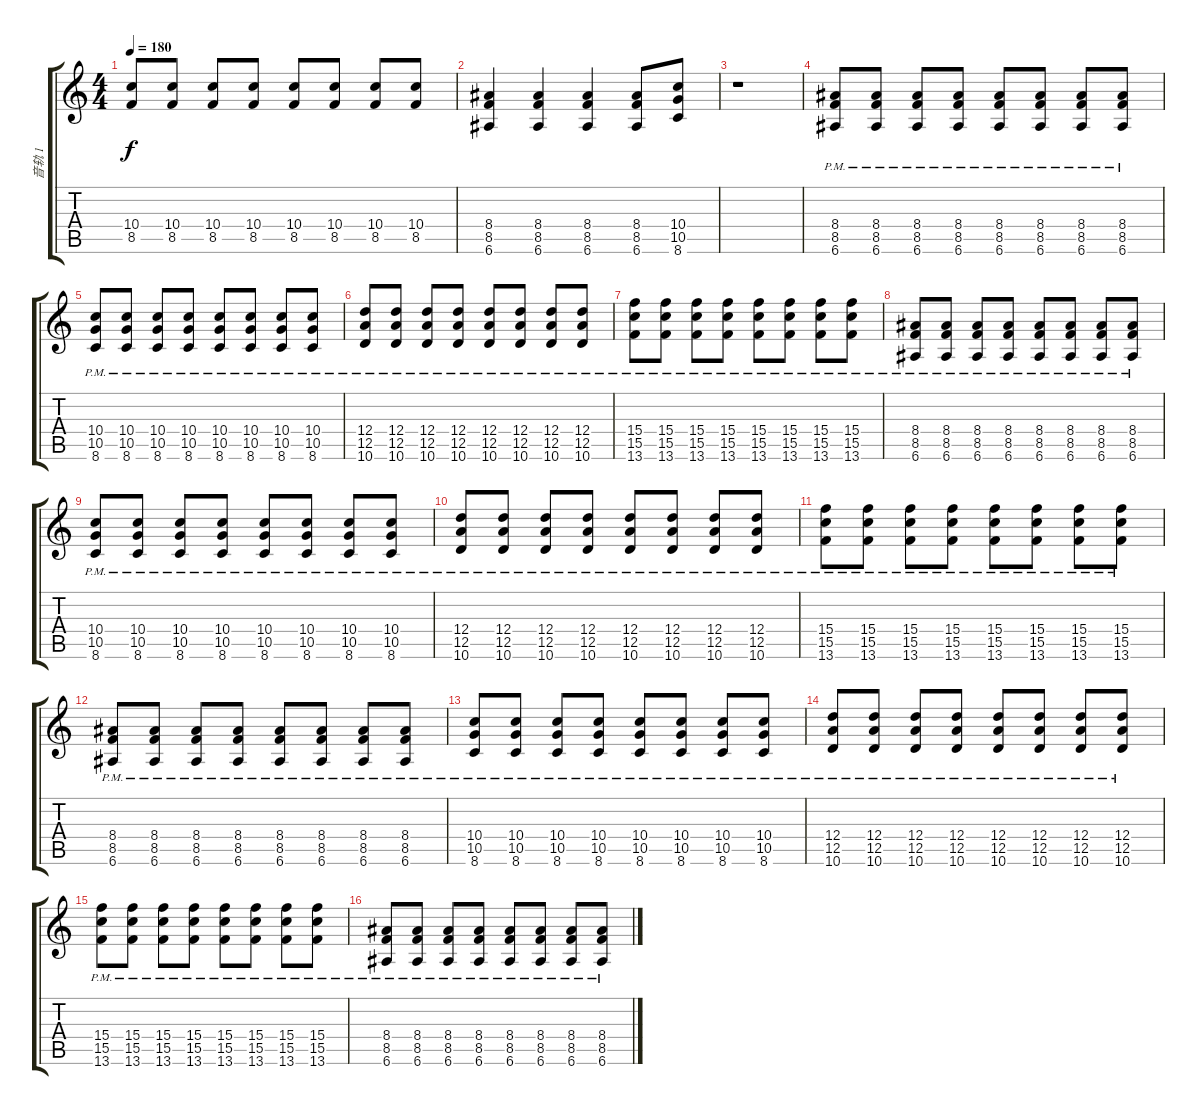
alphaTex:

\track ("音轨 1" "音轨 1") {instrument overdrivenguitar}
\staff {score tabs}
\tuning (E4 B3 G3 D3 A2 E2) {hide}
\ts (4 4)
\tempo 180
\clef g2
\ks c
(10.4 8.5).8{dy f} (10.4 8.5).8 (10.4 8.5).8 (10.4 8.5).8 (10.4 8.5).8 (10.4 8.5).8 (10.4 8.5).8 (10.4 8.5).8 |
(8.4 8.5 6.6).4 (8.4 8.5 6.6).4 (8.4 8.5 6.6).4 (8.4 8.5 6.6).8 (10.4 10.5 8.6).8 |
r.1 |
(8.4{pm} 8.5{pm} 6.6{pm}).8 (8.4{pm} 8.5 6.6{pm}).8 (8.4{pm} 8.5{pm} 6.6{pm}).8 (8.4{pm} 8.5{pm} 6.6{pm}).8 (8.4{pm} 8.5{pm} 6.6{pm}).8 (8.4{pm} 8.5{pm} 6.6{pm}).8 (8.4{pm} 8.5{pm} 6.6{pm}).8 (8.4{pm} 8.5{pm} 6.6{pm}).8 |
(10.4{pm} 10.5{pm} 8.6{pm}).8 (10.4{pm} 10.5{pm} 8.6{pm}).8 (10.4{pm} 10.5{pm} 8.6{pm}).8 (10.4{pm} 10.5{pm} 8.6{pm}).8 (10.4{pm} 10.5{pm} 8.6{pm}).8 (10.4{pm} 10.5{pm} 8.6{pm}).8 (10.4{pm} 10.5{pm} 8.6{pm}).8 (10.4{pm} 10.5{pm} 8.6{pm}).8 |
(12.4{pm} 12.5{pm} 10.6{pm}).8 (12.4{pm} 12.5{pm} 10.6{pm}).8 (12.4{pm} 12.5{pm} 10.6{pm}).8 (12.4{pm} 12.5{pm} 10.6{pm}).8 (12.4{pm} 12.5{pm} 10.6{pm}).8 (12.4{pm} 12.5{pm} 10.6{pm}).8 (12.4{pm} 12.5{pm} 10.6{pm}).8 (12.4{pm} 12.5{pm} 10.6{pm}).8 |
(15.4{pm} 15.5{pm} 13.6{pm}).8 (15.4{pm} 15.5{pm} 13.6{pm}).8 (15.4{pm} 15.5{pm} 13.6{pm}).8 (15.4{pm} 15.5{pm} 13.6{pm}).8 (15.4{pm} 15.5{pm} 13.6{pm}).8 (15.4{pm} 15.5{pm} 13.6{pm}).8 (15.4{pm} 15.5{pm} 13.6{pm}).8 (15.4{pm} 15.5{pm} 13.6{pm}).8 |
(8.4{pm} 8.5{pm} 6.6{pm}).8 (8.4{pm} 8.5 6.6{pm}).8 (8.4{pm} 8.5{pm} 6.6{pm}).8 (8.4{pm} 8.5{pm} 6.6{pm}).8 (8.4{pm} 8.5{pm} 6.6{pm}).8 (8.4{pm} 8.5{pm} 6.6{pm}).8 (8.4{pm} 8.5{pm} 6.6{pm}).8 (8.4{pm} 8.5{pm} 6.6{pm}).8 |
(10.4{pm} 10.5{pm} 8.6{pm}).8 (10.4{pm} 10.5{pm} 8.6{pm}).8 (10.4{pm} 10.5{pm} 8.6{pm}).8 (10.4{pm} 10.5{pm} 8.6{pm}).8 (10.4{pm} 10.5{pm} 8.6{pm}).8 (10.4{pm} 10.5{pm} 8.6{pm}).8 (10.4{pm} 10.5{pm} 8.6{pm}).8 (10.4{pm} 10.5{pm} 8.6{pm}).8 |
(12.4{pm} 12.5{pm} 10.6{pm}).8 (12.4{pm} 12.5{pm} 10.6{pm}).8 (12.4{pm} 12.5{pm} 10.6{pm}).8 (12.4{pm} 12.5{pm} 10.6{pm}).8 (12.4{pm} 12.5{pm} 10.6{pm}).8 (12.4{pm} 12.5{pm} 10.6{pm}).8 (12.4{pm} 12.5{pm} 10.6{pm}).8 (12.4{pm} 12.5{pm} 10.6{pm}).8 |
(15.4{pm} 15.5{pm} 13.6{pm}).8 (15.4{pm} 15.5{pm} 13.6{pm}).8 (15.4{pm} 15.5{pm} 13.6{pm}).8 (15.4{pm} 15.5{pm} 13.6{pm}).8 (15.4{pm} 15.5{pm} 13.6{pm}).8 (15.4{pm} 15.5{pm} 13.6{pm}).8 (15.4{pm} 15.5{pm} 13.6{pm}).8 (15.4{pm} 15.5{pm} 13.6{pm}).8 |
(8.4{pm} 8.5{pm} 6.6{pm}).8 (8.4{pm} 8.5 6.6{pm}).8 (8.4{pm} 8.5{pm} 6.6{pm}).8 (8.4{pm} 8.5{pm} 6.6{pm}).8 (8.4{pm} 8.5{pm} 6.6{pm}).8 (8.4{pm} 8.5{pm} 6.6{pm}).8 (8.4{pm} 8.5{pm} 6.6{pm}).8 (8.4{pm} 8.5{pm} 6.6{pm}).8 |
(10.4{pm} 10.5{pm} 8.6{pm}).8 (10.4{pm} 10.5{pm} 8.6{pm}).8 (10.4{pm} 10.5{pm} 8.6{pm}).8 (10.4{pm} 10.5{pm} 8.6{pm}).8 (10.4{pm} 10.5{pm} 8.6{pm}).8 (10.4{pm} 10.5{pm} 8.6{pm}).8 (10.4{pm} 10.5{pm} 8.6{pm}).8 (10.4{pm} 10.5{pm} 8.6{pm}).8 |
(12.4{pm} 12.5{pm} 10.6{pm}).8 (12.4{pm} 12.5{pm} 10.6{pm}).8 (12.4{pm} 12.5{pm} 10.6{pm}).8 (12.4{pm} 12.5{pm} 10.6{pm}).8 (12.4{pm} 12.5{pm} 10.6{pm}).8 (12.4{pm} 12.5{pm} 10.6{pm}).8 (12.4{pm} 12.5{pm} 10.6{pm}).8 (12.4{pm} 12.5{pm} 10.6{pm}).8 |
(15.4{pm} 15.5{pm} 13.6{pm}).8 (15.4{pm} 15.5{pm} 13.6{pm}).8 (15.4{pm} 15.5{pm} 13.6{pm}).8 (15.4{pm} 15.5{pm} 13.6{pm}).8 (15.4{pm} 15.5{pm} 13.6{pm}).8 (15.4{pm} 15.5{pm} 13.6{pm}).8 (15.4{pm} 15.5{pm} 13.6{pm}).8 (15.4{pm} 15.5{pm} 13.6{pm}).8 |
(8.4{pm} 8.5{pm} 6.6{pm}).8 (8.4{pm} 8.5 6.6{pm}).8 (8.4{pm} 8.5{pm} 6.6{pm}).8 (8.4{pm} 8.5{pm} 6.6{pm}).8 (8.4{pm} 8.5{pm} 6.6{pm}).8 (8.4{pm} 8.5{pm} 6.6{pm}).8 (8.4{pm} 8.5{pm} 6.6{pm}).8 (8.4{pm} 8.5{pm} 6.6{pm}).8
